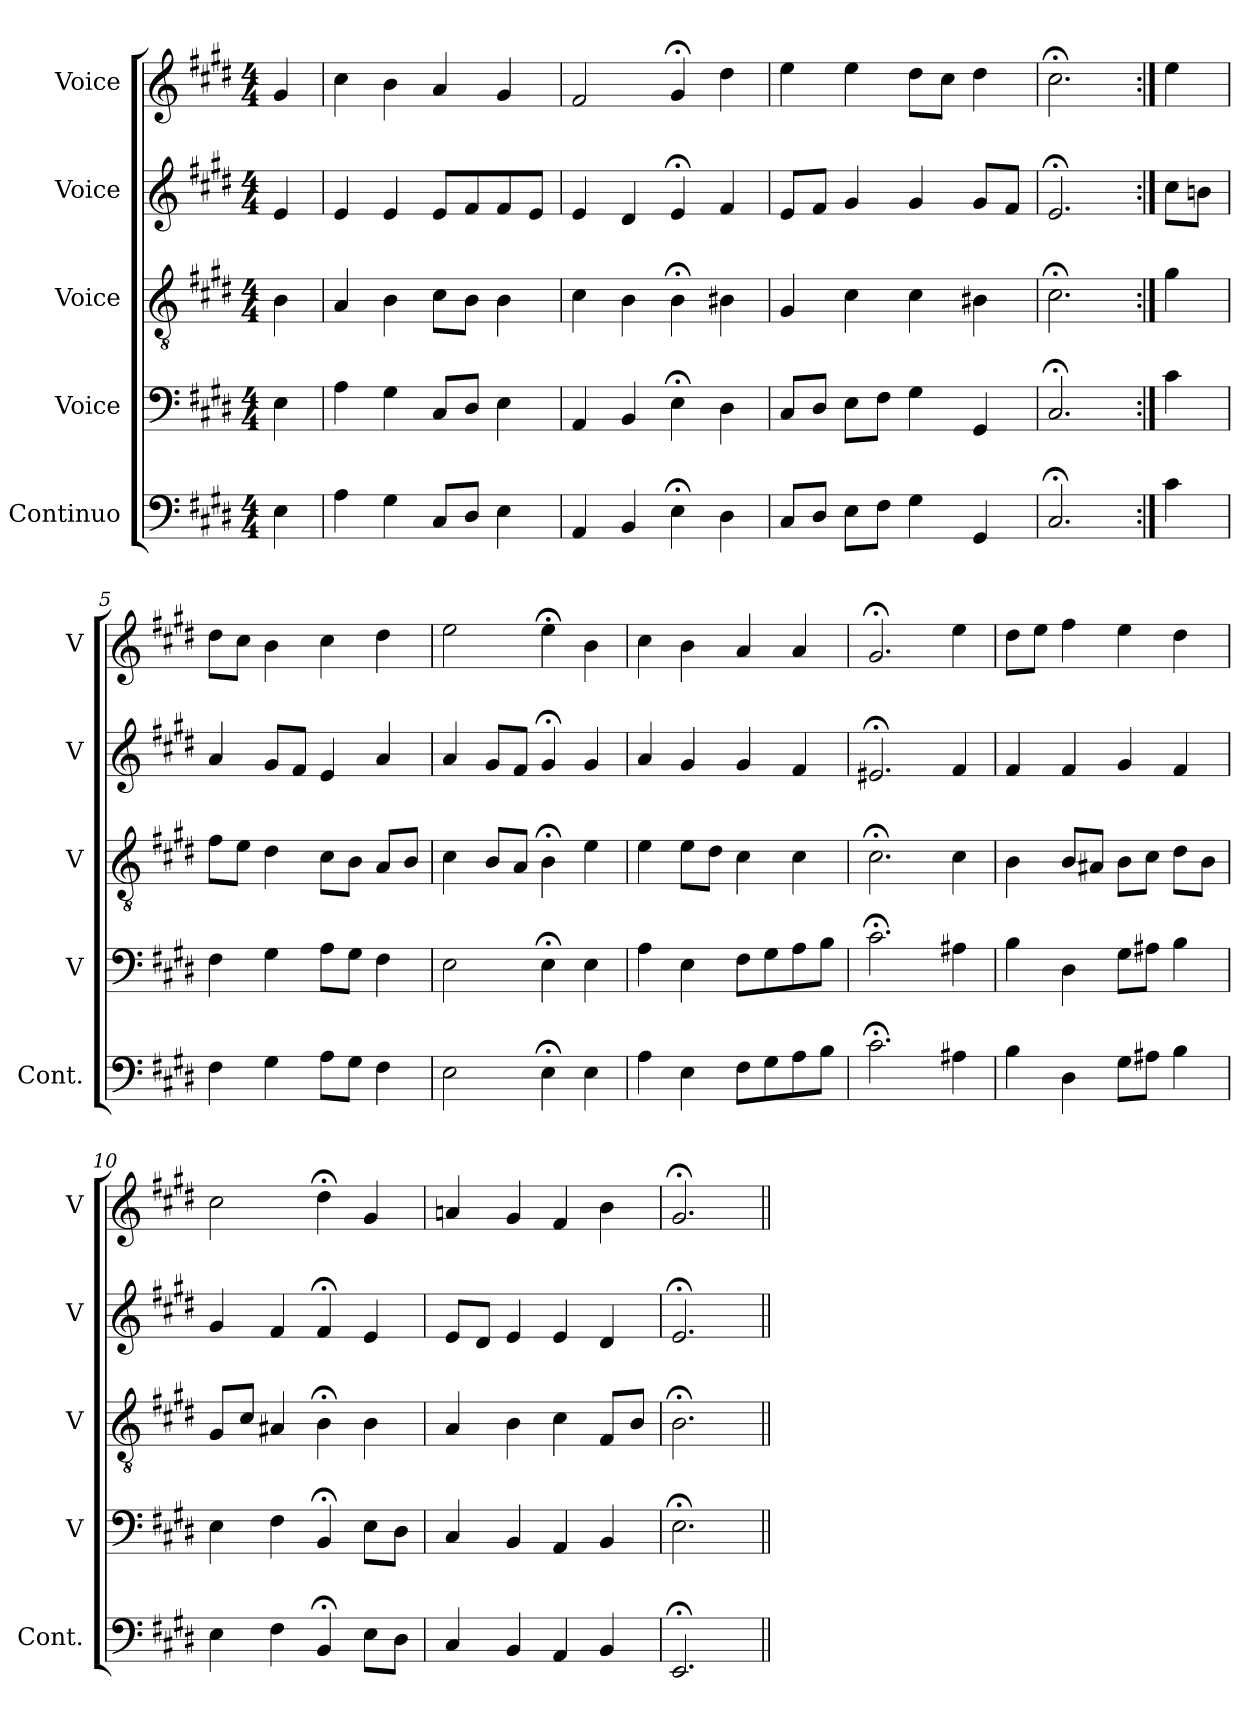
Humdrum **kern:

**kern	**kern	**kern	**kern	**kern
*part5	*part4	*part3	*part2	*part1
*staff5	*staff4	*staff3	*staff2	*staff1
*I"Continuo	*I"Voice	*I"Voice	*I"Voice	*I"Voice
*I'Cont.	*I'V	*I'V	*I'V	*I'V
*clefF4	*clefF4	*clefGv2	*clefG2	*clefG2
*ITrd7c12	*	*	*	*
*k[f#c#g#d#]	*k[f#c#g#d#]	*k[f#c#g#d#]	*k[f#c#g#d#]	*k[f#c#g#d#]
*M4/4	*M4/4	*M4/4	*M4/4	*M4/4
=	=	=	=	=
4EE\	4E\	4B\	4e/	4g#/
=1	=1	=1	=1	=1
4AA\	4A\	4A/	4e/	4cc#\
4GG#\	4G#\	4B\	4e/	4b\
8CC#/L	8C#/L	8c#\L	8e/L	4a/
8DD#/J	8D#/J	8B\J	8f#/	.
4EE\	4E\	4B\	8f#/	4g#/
.	.	.	8e/J	.
=2	=2	=2	=2	=2
4AAA/	4AA/	4c#\	4e/	2f#/
4BBB/	4BB/	4B\	4d#/	.
4EE;<\	4E;<\	4B;<\	4e;</	4g#;</
4DD#\	4D#\	4B#X\	4f#/	4dd#\
=3	=3	=3	=3	=3
8CC#/L	8C#/L	4G#/	8e/L	4ee\
8DD#/J	8D#/J	.	8f#/J	.
8EE\L	8E\L	4c#\	4g#/	4ee\
8FF#\J	8F#\J	.	.	.
4GG#\	4G#\	4c#\	4g#/	8dd#\L
.	.	.	.	8cc#\J
4GGG#/	4GG#/	4B#X\	8g#/L	4dd#\
.	.	.	8f#/J	.
=4	=4	=4	=4	=4
2.CC#;</	2.C#;</	2.c#;<\	2.e;</	2.cc#;<\
=4X1:|!	=4X1:|!	=4X1:|!	=4X1:|!	=4X1:|!
4C#\	4c#\	4g#\	8cc#\L	4ee\
.	.	.	8bn\J	.
=5	=5	=5	=5	=5
4FF#\	4F#\	8f#\L	4a/	8dd#\L
.	.	8e\J	.	8cc#\J
4GG#\	4G#\	4d#\	8g#/L	4b\
.	.	.	8f#/J	.
8AA\L	8A\L	8c#\L	4e/	4cc#\
8GG#\J	8G#\J	8B\J	.	.
4FF#\	4F#\	8A/L	4a/	4dd#\
.	.	8B/J	.	.
!!LO:LB:g=z
=6	=6	=6	=6	=6
2EE\	2E\	4c#\	4a/	2ee\
.	.	8B/L	8g#/L	.
.	.	8A/J	8f#/J	.
4EE;<\	4E;<\	4B;<\	4g#;</	4ee;<\
4EE\	4E\	4e\	4g#/	4b\
=7	=7	=7	=7	=7
4AA\	4A\	4e\	4a/	4cc#\
4EE\	4E\	8e\L	4g#/	4b\
.	.	8d#\J	.	.
8FF#\L	8F#\L	4c#\	4g#/	4a/
8GG#\	8G#\	.	.	.
8AA\	8A\	4c#\	4f#/	4a/
8BB\J	8B\J	.	.	.
=8	=8	=8	=8	=8
2.C#;<\	2.c#;<\	2.c#;<\	2.e#X;</	2.g#;</
4AA#X\	4A#X\	4c#\	4f#/	4ee\
=9	=9	=9	=9	=9
4BB\	4B\	4B\	4f#/	8dd#\L
.	.	.	.	8ee\J
4DD#\	4D#\	8B/L	4f#/	4ff#\
.	.	8A#X/J	.	.
8GG#\L	8G#\L	8B\L	4g#/	4ee\
8AA#X\J	8A#X\J	8c#\J	.	.
4BB\	4B\	8d#\L	4f#/	4dd#\
.	.	8B\J	.	.
=10	=10	=10	=10	=10
4EE\	4E\	8G#/L	4g#/	2cc#\
.	.	8c#/J	.	.
4FF#\	4F#\	4A#X/	4f#/	.
4BBB;</	4BB;</	4B;<\	4f#;</	4dd#;<\
8EE\L	8E\L	4B\	4e/	4g#/
8DD#\J	8D#\J	.	.	.
=11	=11	=11	=11	=11
4CC#/	4C#/	4A/	8e/L	4an/
.	.	.	8d#/J	.
4BBB/	4BB/	4B\	4e/	4g#/
4AAA/	4AA/	4c#\	4e/	4f#/
4BBB/	4BB/	8F#/L	4d#/	4b\
.	.	8B/J	.	.
=12	=12	=12	=12	=12
2.EEE;</	2.E;<\	2.B;<\	2.e;</	2.g#;</
=||	=||	=||	=||	=||
*-	*-	*-	*-	*-
